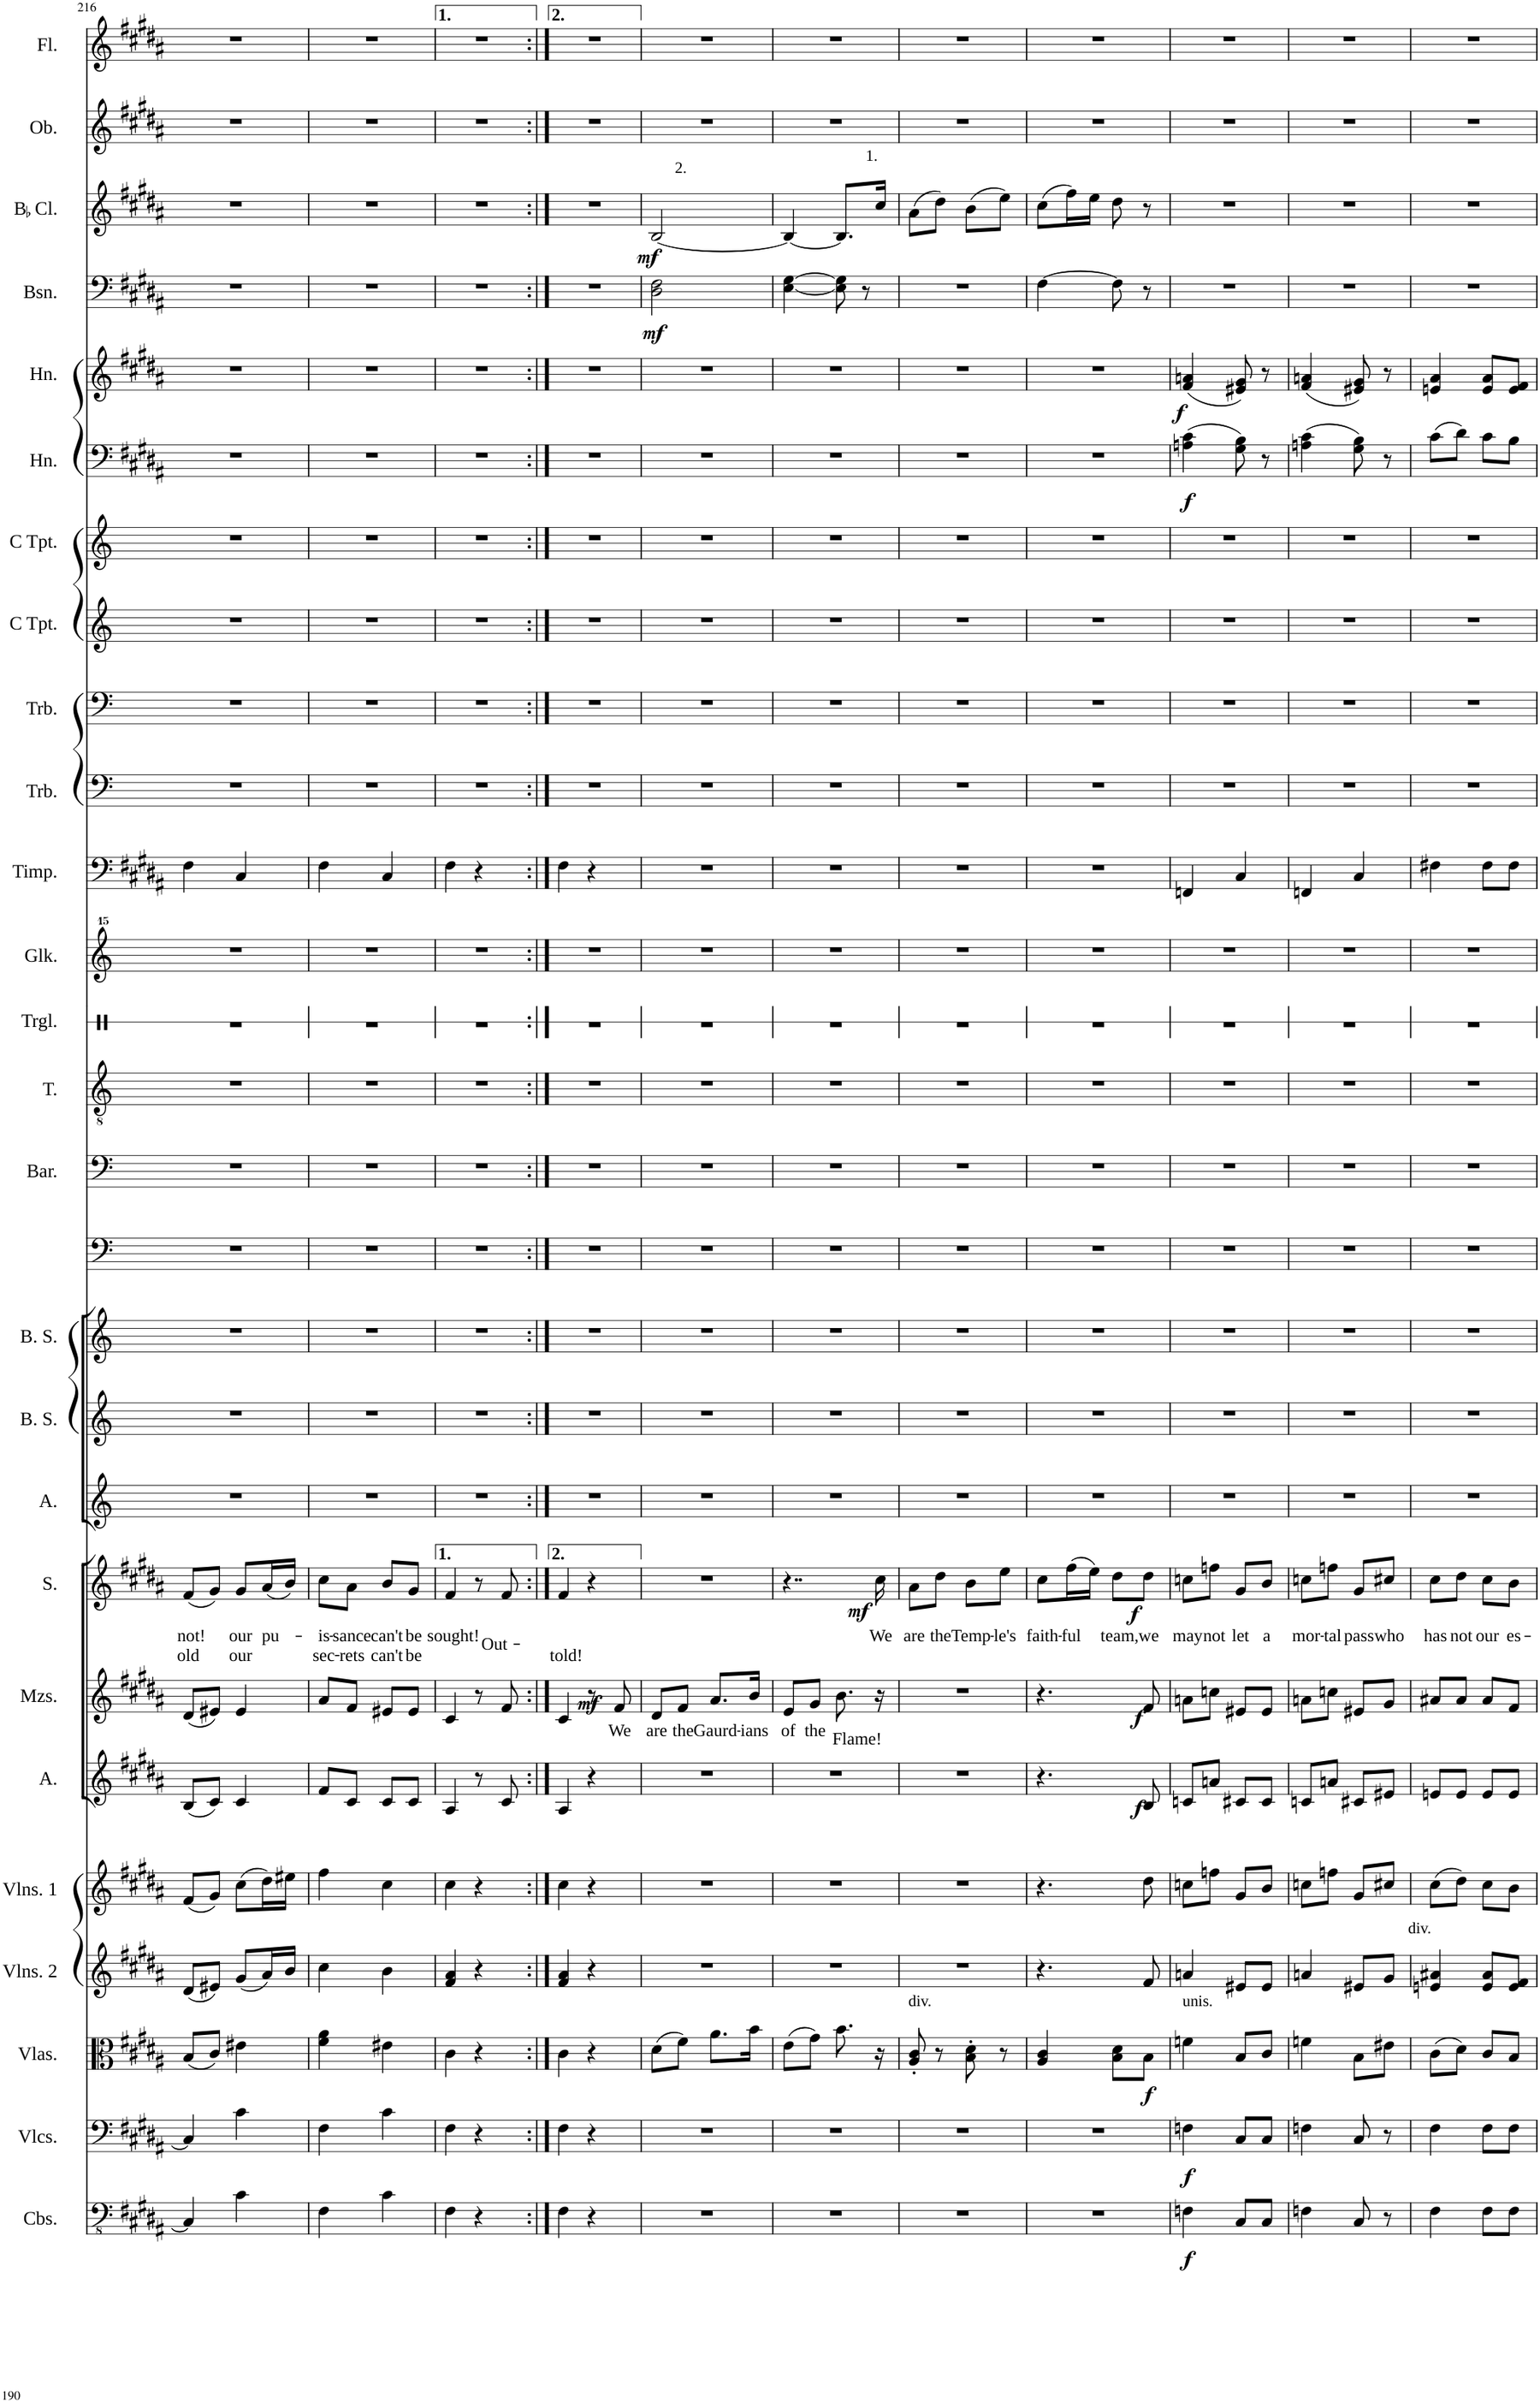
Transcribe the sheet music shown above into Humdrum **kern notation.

**kern	**dynam	**kern	**dynam	**kern	**dynam	**kern	**kern	**kern	**dynam	**kern	**text	**dynam	**kern	**text	**text	**dynam	**kern	**kern	**kern	**kern	**kern	**kern	**kern	**kern	**kern	**kern	**kern	**kern	**kern	**kern	**dynam	**kern	**dynam	**kern	**dynam	**kern	**dynam	**kern	**kern
*part27	*part27	*part26	*part26	*part25	*part25	*part24	*part23	*part22	*part22	*part21	*part21	*part21	*part20	*part20	*part20	*part20	*part19	*part18	*part17	*part16	*part15	*part14	*part13	*part12	*part11	*part10	*part9	*part8	*part7	*part6	*part6	*part5	*part5	*part4	*part4	*part3	*part3	*part2	*part1
*staff27	*staff27	*staff26	*staff26	*staff25	*staff25	*staff24	*staff23	*staff22	*staff22	*staff21	*staff21	*staff21	*staff20	*staff20	*staff20	*staff20	*staff19	*staff18	*staff17	*staff16	*staff15	*staff14	*staff13	*staff12	*staff11	*staff10	*staff9	*staff8	*staff7	*staff6	*staff6	*staff5	*staff5	*staff4	*staff4	*staff3	*staff3	*staff2	*staff1
*I"Contrabasses	*	*I"Violoncellos	*	*I"Violas	*	*I"Violins 2	*I"Violins 1	*I"Alto	*	*I"Mezzosoprano	*	*	*I"Soprano	*	*	*	*I"Alto	*I"Boy Soprano	*I"Boy Soprano	*I"Bass	*I"Baritone	*I"Tenor	*I"Triangle	*I"Glockenspiel	*I"Timpani	*I"Trombone	*I"Trombone	*I"C Trumpet	*I"C Trumpet	*I"Horn	*	*I"Horn	*	*I"Bassoon	*	*I"BaccidentalFlat Clarinet	*	*I"Oboe	*I"Flute
*I'Cbs.	*	*I'Vlcs.	*	*I'Vlas.	*	*I'Vlns. 2	*I'Vlns. 1	*I'A.	*	*I'Mzs.	*	*	*I'S.	*	*	*	*I'A.	*I'B. S.	*I'B. S.	*	*I'Bar.	*I'T.	*I'Trgl.	*I'Glk.	*I'Timp.	*I'Trb.	*I'Trb.	*I'C Tpt.	*I'C Tpt.	*I'Hn.	*	*I'Hn.	*	*I'Bsn.	*	*I'BaccidentalFlat Cl.	*	*I'Ob.	*I'Fl.
!!LO:PB:g=z
*clefFv4	*	*clefF4	*	*clefC3	*	*clefG2	*clefG2	*clefG2	*	*clefG2	*	*	*clefG2	*	*	*	*clefG2	*clefG2	*clefG2	*clefF4	*clefF4	*clefGv2	*clefX	*clefG^^2	*clefF4	*clefF4	*clefF4	*clefG2	*clefG2	*clefF4	*	*clefG2	*	*clefF4	*	*clefG2	*	*clefG2	*clefG2
*	*	*	*	*	*	*	*	*	*	*	*	*	*	*	*	*	*	*	*	*	*	*	*	*	*	*	*	*	*	*ITrd4c7	*	*ITrd4c7	*	*	*	*ITrd1c2	*	*	*
*k[f#c#g#d#a#]	*	*k[f#c#g#d#a#]	*	*k[f#c#g#d#a#]	*	*k[f#c#g#d#a#]	*k[f#c#g#d#a#]	*k[f#c#g#d#a#]	*	*k[f#c#g#d#a#]	*	*	*k[f#c#g#d#a#]	*	*	*	*k[]	*k[]	*k[]	*k[]	*k[]	*k[]	*k[]	*k[]	*k[f#c#g#d#a#]	*k[]	*k[]	*k[]	*k[]	*k[f#c#g#d#a#]	*	*k[f#c#g#d#a#]	*	*k[f#c#g#d#a#]	*	*k[f#c#g#d#a#]	*	*k[f#c#g#d#a#]	*k[f#c#g#d#a#]
*M2/4	*	*M2/4	*	*M2/4	*	*M2/4	*M2/4	*M2/4	*	*M2/4	*	*	*M2/4	*	*	*	*M2/4	*M2/4	*M2/4	*M2/4	*M2/4	*M2/4	*M2/4	*M2/4	*M2/4	*M2/4	*M2/4	*M2/4	*M2/4	*M2/4	*	*M2/4	*	*M2/4	*	*M2/4	*	*M2/4	*M2/4
=216	=216	=216	=216	=216	=216	=216	=216	=216	=216	=216	=216	=216	=216	=216	=216	=216	=216	=216	=216	=216	=216	=216	=216	=216	=216	=216	=216	=216	=216	=216	=216	=216	=216	=216	=216	=216	=216	=216	=216
!	!	!	!	!	!	!	!	!	!	!	!	!	!	!LO:LY:b	!LO:LY:b	!	!	!	!	!	!	!	!	!	!	!	!	!	!	!	!	!	!	!	!	!	!	!	!
4CC#/]	.	4C#/]	.	(8B/L	.	(8d#/L	(8f#/L	(8B/L	.	(8d#/L	.	.	(8f#/L	not!	old	.	2r	2r	2r	2r	2r	2r	2r	2r	4F#\	2r	2r	2r	2r	2r	.	2r	.	2r	.	2r	.	2r	2r
.	.	.	.	8c#/J)	.	8e#X/J)	8g#/J)	8c#/J)	.	8e#X/J)	.	.	8g#/J)	.	.	.	.	.	.	.	.	.	.	.	.	.	.	.	.	.	.	.	.	.	.	.	.	.	.
!	!	!	!	!	!	!	!	!	!	!	!	!	!	!LO:LY:b	!LO:LY:b	!	!	!	!	!	!	!	!	!	!	!	!	!	!	!	!	!	!	!	!	!	!	!	!
4C#\	.	4c#\	.	4e#X\	.	(8g#/L	(8cc#\L	4c#/	.	4e#/	.	.	8g#/L	our	our	.	.	.	.	.	.	.	.	.	4C#/	.	.	.	.	.	.	.	.	.	.	.	.	.	.
!	!	!	!	!	!	!	!	!	!	!	!	!	!	!LO:LY:b	!	!	!	!	!	!	!	!	!	!	!	!	!	!	!	!	!	!	!	!	!	!	!	!	!
.	.	.	.	.	.	16a#/L)	16dd#\L)	.	.	.	.	.	(16a#/L	pu-	.	.	.	.	.	.	.	.	.	.	.	.	.	.	.	.	.	.	.	.	.	.	.	.	.
.	.	.	.	.	.	16b/JJ	16ee#X\JJ	.	.	.	.	.	16b/JJ)	.	.	.	.	.	.	.	.	.	.	.	.	.	.	.	.	.	.	.	.	.	.	.	.	.	.
=217	=217	=217	=217	=217	=217	=217	=217	=217	=217	=217	=217	=217	=217	=217	=217	=217	=217	=217	=217	=217	=217	=217	=217	=217	=217	=217	=217	=217	=217	=217	=217	=217	=217	=217	=217	=217	=217	=217	=217
!	!	!	!	!	!	!	!	!	!	!	!	!	!	!LO:LY:b	!LO:LY:b	!	!	!	!	!	!	!	!	!	!	!	!	!	!	!	!	!	!	!	!	!	!	!	!
4FF#\	.	4F#\	.	4f#\ 4a#\	.	4cc#\	4ff#\	8f#/L	.	8a#/L	.	.	8cc#\L	is-	sec-	.	2r	2r	2r	2r	2r	2r	2r	2r	4F#\	2r	2r	2r	2r	2r	.	2r	.	2r	.	2r	.	2r	2r
!	!	!	!	!	!	!	!	!	!	!	!	!	!	!LO:LY:b	!LO:LY:b	!	!	!	!	!	!	!	!	!	!	!	!	!	!	!	!	!	!	!	!	!	!	!	!
.	.	.	.	.	.	.	.	8c#/J	.	8f#/J	.	.	8a#\J	-sance	-rets	.	.	.	.	.	.	.	.	.	.	.	.	.	.	.	.	.	.	.	.	.	.	.	.
!	!	!	!	!	!	!	!	!	!	!	!	!	!	!LO:LY:b	!LO:LY:b	!	!	!	!	!	!	!	!	!	!	!	!	!	!	!	!	!	!	!	!	!	!	!	!
4C#\	.	4c#\	.	4e#X\	.	4b\	4cc#\	8c#/L	.	8e#X/L	.	.	8b/L	can't	can't	.	.	.	.	.	.	.	.	.	4C#/	.	.	.	.	.	.	.	.	.	.	.	.	.	.
!	!	!	!	!	!	!	!	!	!	!	!	!	!	!LO:LY:b	!LO:LY:b	!	!	!	!	!	!	!	!	!	!	!	!	!	!	!	!	!	!	!	!	!	!	!	!
.	.	.	.	.	.	.	.	8c#/J	.	8e#/J	.	.	8g#/J	be	be	.	.	.	.	.	.	.	.	.	.	.	.	.	.	.	.	.	.	.	.	.	.	.	.
=218	=218	=218	=218	=218	=218	=218	=218	=218	=218	=218	=218	=218	=218	=218	=218	=218	=218	=218	=218	=218	=218	=218	=218	=218	=218	=218	=218	=218	=218	=218	=218	=218	=218	=218	=218	=218	=218	=218	=218
!	!	!	!	!	!	!	!	!	!	!	!	!	!	!LO:LY:b	!	!	!	!	!	!	!	!	!	!	!	!	!	!	!	!	!	!	!	!	!	!	!	!	!
4FF#\	.	4F#\	.	4c#\	.	4f#/ 4a#/	4cc#\	4A#/	.	4c#/	.	.	4f#/	sought!	.	.	2r	2r	2r	2r	2r	2r	2r	2r	4F#\	2r	2r	2r	2r	2r	.	2r	.	2r	.	2r	.	2r	2r
4r	.	4r	.	4r	.	4r	4r	8r	.	8r	.	.	8r	.	.	.	.	.	.	.	.	.	.	.	4r	.	.	.	.	.	.	.	.	.	.	.	.	.	.
!	!	!	!	!	!	!	!	!	!	!	!	!	!	!LO:LY:b	!	!	!	!	!	!	!	!	!	!	!	!	!	!	!	!	!	!	!	!	!	!	!	!	!
.	.	.	.	.	.	.	.	8c#/	.	8f#/	.	.	8f#/	Out-	.	.	.	.	.	.	.	.	.	.	.	.	.	.	.	.	.	.	.	.	.	.	.	.	.
=219:|!	=219:|!	=219:|!	=219:|!	=219:|!	=219:|!	=219:|!	=219:|!	=219:|!	=219:|!	=219:|!	=219:|!	=219:|!	=219:|!	=219:|!	=219:|!	=219:|!	=219:|!	=219:|!	=219:|!	=219:|!	=219:|!	=219:|!	=219:|!	=219:|!	=219:|!	=219:|!	=219:|!	=219:|!	=219:|!	=219:|!	=219:|!	=219:|!	=219:|!	=219:|!	=219:|!	=219:|!	=219:|!	=219:|!	=219:|!
!	!	!	!	!	!	!	!	!	!	!	!	!	!	!	!	!	!	!	!	!	!	!	!	!	!	!	!	!	!	!	!	!	!	!	!	!LO:TX:a:t=2.	!	!	!
!	!	!	!	!	!	!	!	!	!	!	!	!	!	!LO:LY:b	!LO:LY:b	!	!	!	!	!	!	!	!	!	!	!	!	!	!	!	!	!	!	!	!	!	!	!	!
4FF#\	.	4F#\	.	4c#\	.	4f#/ 4a#/	4cc#\	4A#/	.	4c#/	.	.	4f#/	-s	told!	.	2r	2r	2r	2r	2r	2r	2r	2r	4F#\	2r	2r	2r	2r	2r	.	2r	.	2r	.	2r	.	2r	2r
4r	.	4r	.	4r	.	4r	4r	4r	.	8r	.	.	4r	.	.	.	.	.	.	.	.	.	.	.	4r	.	.	.	.	.	.	.	.	.	.	.	.	.	.
!	!	!	!	!	!	!	!	!	!	!	!LO:LY:b	!LO:DY:b	!	!	!	!	!	!	!	!	!	!	!	!	!	!	!	!	!	!	!	!	!	!	!	!	!	!	!
.	.	.	.	.	.	.	.	.	.	8f#/	We	mf	.	.	.	.	.	.	.	.	.	.	.	.	.	.	.	.	.	.	.	.	.	.	.	.	.	.	.
=220	=220	=220	=220	=220	=220	=220	=220	=220	=220	=220	=220	=220	=220	=220	=220	=220	=220	=220	=220	=220	=220	=220	=220	=220	=220	=220	=220	=220	=220	=220	=220	=220	=220	=220	=220	=220	=220	=220	=220
!	!	!	!	!	!	!	!	!	!	!	!LO:LY:b	!	!	!	!	!	!	!	!	!	!	!	!	!	!	!	!	!	!	!	!	!	!	!	!LO:DY:b	!	!LO:DY:b	!	!
2r	.	2r	.	(8d#\L	.	2r	2r	2r	.	8d#/L	are	.	2r	.	.	.	2r	2r	2r	2r	2r	2r	2r	2r	2r	2r	2r	2r	2r	2r	.	2r	.	2D#\ 2F#\	mf	[2B/	mf	2r	2r
!	!	!	!	!	!	!	!	!	!	!	!LO:LY:b	!	!	!	!	!	!	!	!	!	!	!	!	!	!	!	!	!	!	!	!	!	!	!	!	!	!	!	!
.	.	.	.	8f#\J)	.	.	.	.	.	8f#/J	the	.	.	.	.	.	.	.	.	.	.	.	.	.	.	.	.	.	.	.	.	.	.	.	.	.	.	.	.
!	!	!	!	!	!	!	!	!	!	!	!LO:LY:b	!	!	!	!	!	!	!	!	!	!	!	!	!	!	!	!	!	!	!	!	!	!	!	!	!	!	!	!
.	.	.	.	8.a#\L	.	.	.	.	.	8.a#/L	Gaurd-	.	.	.	.	.	.	.	.	.	.	.	.	.	.	.	.	.	.	.	.	.	.	.	.	.	.	.	.
!	!	!	!	!	!	!	!	!	!	!	!LO:LY:b	!	!	!	!	!	!	!	!	!	!	!	!	!	!	!	!	!	!	!	!	!	!	!	!	!	!	!	!
.	.	.	.	16b\Jk	.	.	.	.	.	16b/Jk	-ians	.	.	.	.	.	.	.	.	.	.	.	.	.	.	.	.	.	.	.	.	.	.	.	.	.	.	.	.
=221	=221	=221	=221	=221	=221	=221	=221	=221	=221	=221	=221	=221	=221	=221	=221	=221	=221	=221	=221	=221	=221	=221	=221	=221	=221	=221	=221	=221	=221	=221	=221	=221	=221	=221	=221	=221	=221	=221	=221
!	!	!	!	!	!	!	!	!	!	!	!LO:LY:b	!	!	!	!	!	!	!	!	!	!	!	!	!	!	!	!	!	!	!	!	!	!	!	!	!	!	!	!
2r	.	2r	.	(8e\L	.	2r	2r	2r	.	8e/L	of	.	4..r	.	.	.	2r	2r	2r	2r	2r	2r	2r	2r	2r	2r	2r	2r	2r	2r	.	2r	.	[4E\ [4G#\	.	4B/_	.	2r	2r
!	!	!	!	!	!	!	!	!	!	!	!LO:LY:b	!	!	!	!	!	!	!	!	!	!	!	!	!	!	!	!	!	!	!	!	!	!	!	!	!	!	!	!
.	.	.	.	8g#\J)	.	.	.	.	.	8g#/J	the	.	.	.	.	.	.	.	.	.	.	.	.	.	.	.	.	.	.	.	.	.	.	.	.	.	.	.	.
!	!	!	!	!	!	!	!	!	!	!	!LO:LY:b	!	!	!	!	!	!	!	!	!	!	!	!	!	!	!	!	!	!	!	!	!	!	!	!	!	!	!	!
.	.	.	.	8.b\	.	.	.	.	.	8.b\	Flame!	.	.	.	.	.	.	.	.	.	.	.	.	.	.	.	.	.	.	.	.	.	.	8E\] 8G#\]	.	8.B/L]	.	.	.
.	.	.	.	.	.	.	.	.	.	.	.	.	.	.	.	.	.	.	.	.	.	.	.	.	.	.	.	.	.	.	.	.	.	8r	.	.	.	.	.
!	!	!	!	!	!	!	!	!	!	!	!	!	!	!	!	!	!	!	!	!	!	!	!	!	!	!	!	!	!	!	!	!	!	!	!	!LO:TX:a:t=1.	!	!	!
!	!	!	!	!	!	!	!	!	!	!	!	!	!	!LO:LY:b	!	!LO:DY:b	!	!	!	!	!	!	!	!	!	!	!	!	!	!	!	!	!	!	!	!	!	!	!
.	.	.	.	16r	.	.	.	.	.	16r	.	.	16cc#\	We	.	mf	.	.	.	.	.	.	.	.	.	.	.	.	.	.	.	.	.	.	.	16cc#/Jk	.	.	.
=222	=222	=222	=222	=222	=222	=222	=222	=222	=222	=222	=222	=222	=222	=222	=222	=222	=222	=222	=222	=222	=222	=222	=222	=222	=222	=222	=222	=222	=222	=222	=222	=222	=222	=222	=222	=222	=222	=222	=222
!	!	!	!	!LO:TX:a:t=div.	!	!	!	!	!	!	!	!	!	!	!	!	!	!	!	!	!	!	!	!	!	!	!	!	!	!	!	!	!	!	!	!	!	!	!
!	!	!	!	!	!	!	!	!	!	!	!	!	!	!LO:LY:b	!	!	!	!	!	!	!	!	!	!	!	!	!	!	!	!	!	!	!	!	!	!	!	!	!
2r	.	2r	.	8A#/' 8c#/'	.	2r	2r	2r	.	2r	.	.	8a#\L	are	.	.	2r	2r	2r	2r	2r	2r	2r	2r	2r	2r	2r	2r	2r	2r	.	2r	.	2r	.	(8a#\L	.	2r	2r
!	!	!	!	!	!	!	!	!	!	!	!	!	!	!LO:LY:b	!	!	!	!	!	!	!	!	!	!	!	!	!	!	!	!	!	!	!	!	!	!	!	!	!
.	.	.	.	8r	.	.	.	.	.	.	.	.	8dd#\J	the	.	.	.	.	.	.	.	.	.	.	.	.	.	.	.	.	.	.	.	.	.	8dd#\J)	.	.	.
!	!	!	!	!	!	!	!	!	!	!	!	!	!	!LO:LY:b	!	!	!	!	!	!	!	!	!	!	!	!	!	!	!	!	!	!	!	!	!	!	!	!	!
.	.	.	.	8B\' 8d#\'	.	.	.	.	.	.	.	.	8b\L	Temp-	.	.	.	.	.	.	.	.	.	.	.	.	.	.	.	.	.	.	.	.	.	(8b\L	.	.	.
!	!	!	!	!	!	!	!	!	!	!	!	!	!	!LO:LY:b	!	!	!	!	!	!	!	!	!	!	!	!	!	!	!	!	!	!	!	!	!	!	!	!	!
.	.	.	.	8r	.	.	.	.	.	.	.	.	8ee\J	-le's	.	.	.	.	.	.	.	.	.	.	.	.	.	.	.	.	.	.	.	.	.	8ee\J)	.	.	.
=223	=223	=223	=223	=223	=223	=223	=223	=223	=223	=223	=223	=223	=223	=223	=223	=223	=223	=223	=223	=223	=223	=223	=223	=223	=223	=223	=223	=223	=223	=223	=223	=223	=223	=223	=223	=223	=223	=223	=223
!	!	!	!	!	!	!	!	!	!	!	!	!	!	!LO:LY:b	!	!	!	!	!	!	!	!	!	!	!	!	!	!	!	!	!	!	!	!	!	!	!	!	!
2r	.	2r	.	4A#/ 4c#/	.	4.r	4.r	4.r	.	4.r	.	.	8cc#\L	faith-	.	.	2r	2r	2r	2r	2r	2r	2r	2r	2r	2r	2r	2r	2r	2r	.	2r	.	[4F#\	.	(8cc#\L	.	2r	2r
!	!	!	!	!	!	!	!	!	!	!	!	!	!	!LO:LY:b	!	!	!	!	!	!	!	!	!	!	!	!	!	!	!	!	!	!	!	!	!	!	!	!	!
.	.	.	.	.	.	.	.	.	.	.	.	.	(16ff#\L	-ful	.	.	.	.	.	.	.	.	.	.	.	.	.	.	.	.	.	.	.	.	.	16ff#\L)	.	.	.
.	.	.	.	.	.	.	.	.	.	.	.	.	16ee\JJ)	.	.	.	.	.	.	.	.	.	.	.	.	.	.	.	.	.	.	.	.	.	.	16ee\JJ	.	.	.
!	!	!	!	!	!	!	!	!	!	!	!	!	!	!LO:LY:b	!	!	!	!	!	!	!	!	!	!	!	!	!	!	!	!	!	!	!	!	!	!	!	!	!
.	.	.	.	8B\ 8d#\L	.	.	.	.	.	.	.	.	8dd#\L	team,	.	.	.	.	.	.	.	.	.	.	.	.	.	.	.	.	.	.	.	8F#\]	.	8dd#\	.	.	.
!	!	!	!	!	!LO:DY:b	!	!	!	!LO:DY:b	!	!	!LO:DY:b	!	!LO:LY:b	!	!LO:DY:b	!	!	!	!	!	!	!	!	!	!	!	!	!	!	!	!	!	!	!	!	!	!	!
.	.	.	.	8B\J	f	8f#/	8dd#\	8B/	f	8f#/	.	f	8dd#\J	we	.	f	.	.	.	.	.	.	.	.	.	.	.	.	.	.	.	.	.	8r	.	8r	.	.	.
=224	=224	=224	=224	=224	=224	=224	=224	=224	=224	=224	=224	=224	=224	=224	=224	=224	=224	=224	=224	=224	=224	=224	=224	=224	=224	=224	=224	=224	=224	=224	=224	=224	=224	=224	=224	=224	=224	=224	=224
!	!	!	!	!LO:TX:a:t=unis.	!	!	!	!	!	!	!	!	!	!	!	!	!	!	!	!	!	!	!	!	!	!	!	!	!	!	!	!	!	!	!	!	!	!	!
!	!LO:DY:b	!	!LO:DY:b	!	!	!	!	!	!	!	!	!	!	!LO:LY:b	!	!	!	!	!	!	!	!	!	!	!	!	!	!	!	!	!LO:DY:b	!	!LO:DY:b	!	!	!	!	!	!
4FFn\	f	4Fn\	f	4fn\	.	4an/	8ccn\L	8cn/L	.	8an\L	.	.	8ccn\L	may	.	.	2r	2r	2r	2r	2r	2r	2r	2r	4FFn/	2r	2r	2r	2r	(4An\ 4c#\	f	(4f#/ 4an/	f	2r	.	2r	.	2r	2r
!	!	!	!	!	!	!	!	!	!	!	!	!	!	!LO:LY:b	!	!	!	!	!	!	!	!	!	!	!	!	!	!	!	!	!	!	!	!	!	!	!	!	!
.	.	.	.	.	.	.	8ffn\J	8an/J	.	8ccn\J	.	.	8ffn\J	not	.	.	.	.	.	.	.	.	.	.	.	.	.	.	.	.	.	.	.	.	.	.	.	.	.
!	!	!	!	!	!	!	!	!	!	!	!	!	!	!LO:LY:b	!	!	!	!	!	!	!	!	!	!	!	!	!	!	!	!	!	!	!	!	!	!	!	!	!
8CC#/L	.	8C#/L	.	8B/L	.	8e#X/L	8g#/L	8c#X/L	.	8e#X/L	.	.	8g#/L	let	.	.	.	.	.	.	.	.	.	.	4C#/	.	.	.	.	8G#\ 8B\)	.	8e#X/ 8g#/)	.	.	.	.	.	.	.
!	!	!	!	!	!	!	!	!	!	!	!	!	!	!LO:LY:b	!	!	!	!	!	!	!	!	!	!	!	!	!	!	!	!	!	!	!	!	!	!	!	!	!
8CC#/J	.	8C#/J	.	8c#/J	.	8e#/J	8b/J	8c#/J	.	8e#/J	.	.	8b/J	a	.	.	.	.	.	.	.	.	.	.	.	.	.	.	.	8r	.	8r	.	.	.	.	.	.	.
=225	=225	=225	=225	=225	=225	=225	=225	=225	=225	=225	=225	=225	=225	=225	=225	=225	=225	=225	=225	=225	=225	=225	=225	=225	=225	=225	=225	=225	=225	=225	=225	=225	=225	=225	=225	=225	=225	=225	=225
!	!	!	!	!	!	!	!	!	!	!	!	!	!	!LO:LY:b	!	!	!	!	!	!	!	!	!	!	!	!	!	!	!	!	!	!	!	!	!	!	!	!	!
4FFn\	.	4Fn\	.	4fn\	.	4an/	8ccn\L	8cn/L	.	8an\L	.	.	8ccn\L	mor-	.	.	2r	2r	2r	2r	2r	2r	2r	2r	4FFn/	2r	2r	2r	2r	(4An\ 4c#\	.	(4f#/ 4an/	.	2r	.	2r	.	2r	2r
!	!	!	!	!	!	!	!	!	!	!	!	!	!	!LO:LY:b	!	!	!	!	!	!	!	!	!	!	!	!	!	!	!	!	!	!	!	!	!	!	!	!	!
.	.	.	.	.	.	.	8ffn\J	8an/J	.	8ccn\J	.	.	8ffn\J	-tal	.	.	.	.	.	.	.	.	.	.	.	.	.	.	.	.	.	.	.	.	.	.	.	.	.
!	!	!	!	!	!	!	!	!	!	!	!	!	!	!LO:LY:b	!	!	!	!	!	!	!	!	!	!	!	!	!	!	!	!	!	!	!	!	!	!	!	!	!
8CC#/	.	8C#/	.	8B\L	.	8e#X/L	8g#/L	8c#X/L	.	8e#X/L	.	.	8g#/L	pass	.	.	.	.	.	.	.	.	.	.	4C#/	.	.	.	.	8G#\ 8B\)	.	8e#X/ 8g#/)	.	.	.	.	.	.	.
!	!	!	!	!	!	!	!	!	!	!	!	!	!	!LO:LY:b	!	!	!	!	!	!	!	!	!	!	!	!	!	!	!	!	!	!	!	!	!	!	!	!	!
8r	.	8r	.	8e#X\J	.	8g#/J	8cc#X/J	8e#X/J	.	8g#/J	.	.	8cc#X/J	who	.	.	.	.	.	.	.	.	.	.	.	.	.	.	.	8r	.	8r	.	.	.	.	.	.	.
=226	=226	=226	=226	=226	=226	=226	=226	=226	=226	=226	=226	=226	=226	=226	=226	=226	=226	=226	=226	=226	=226	=226	=226	=226	=226	=226	=226	=226	=226	=226	=226	=226	=226	=226	=226	=226	=226	=226	=226
!	!	!	!	!	!	!LO:TX:a:t=div.	!	!	!	!	!	!	!	!	!	!	!	!	!	!	!	!	!	!	!	!	!	!	!	!	!	!	!	!	!	!	!	!	!
!	!	!	!	!	!	!	!	!	!	!	!	!	!	!LO:LY:b	!	!	!	!	!	!	!	!	!	!	!	!	!	!	!	!	!	!	!	!	!	!	!	!	!
4FF#\	.	4F#\	.	(8c#\L	.	4en/ 4a#X/	(8cc#\L	8en/L	.	8a#X/L	.	.	8cc#\L	has	.	.	2r	2r	2r	2r	2r	2r	2r	2r	4F#X\	2r	2r	2r	2r	(8c#\L	.	4en/ 4a#/	.	2r	.	2r	.	2r	2r
!	!	!	!	!	!	!	!	!	!	!	!	!	!	!LO:LY:b	!	!	!	!	!	!	!	!	!	!	!	!	!	!	!	!	!	!	!	!	!	!	!	!	!
.	.	.	.	8d#\J)	.	.	8dd#\J)	8e/J	.	8a#/J	.	.	8dd#\J	not	.	.	.	.	.	.	.	.	.	.	.	.	.	.	.	8d#\J)	.	.	.	.	.	.	.	.	.
!	!	!	!	!	!	!	!	!	!	!	!	!	!	!LO:LY:b	!	!	!	!	!	!	!	!	!	!	!	!	!	!	!	!	!	!	!	!	!	!	!	!	!
8FF#\L	.	8F#\L	.	8c#/L	.	8e/ 8a#/L	8cc#\L	8e/L	.	8a#/L	.	.	8cc#\L	our	.	.	.	.	.	.	.	.	.	.	8F#\L	.	.	.	.	8c#\L	.	8e/ 8a#/L	.	.	.	.	.	.	.
!	!	!	!	!	!	!	!	!	!	!	!	!	!	!LO:LY:b	!	!	!	!	!	!	!	!	!	!	!	!	!	!	!	!	!	!	!	!	!	!	!	!	!
8FF#\J	.	8F#\J	.	8B/J	.	8e/ 8f#/J	8b\J	8e/J	.	8f#/J	.	.	8b\J	es-	.	.	.	.	.	.	.	.	.	.	8F#\J	.	.	.	.	8B\J	.	8e/ 8f#/J	.	.	.	.	.	.	.
=	=	=	=	=	=	=	=	=	=	=	=	=	=	=	=	=	=	=	=	=	=	=	=	=	=	=	=	=	=	=	=	=	=	=	=	=	=	=	=
*-	*-	*-	*-	*-	*-	*-	*-	*-	*-	*-	*-	*-	*-	*-	*-	*-	*-	*-	*-	*-	*-	*-	*-	*-	*-	*-	*-	*-	*-	*-	*-	*-	*-	*-	*-	*-	*-	*-	*-
